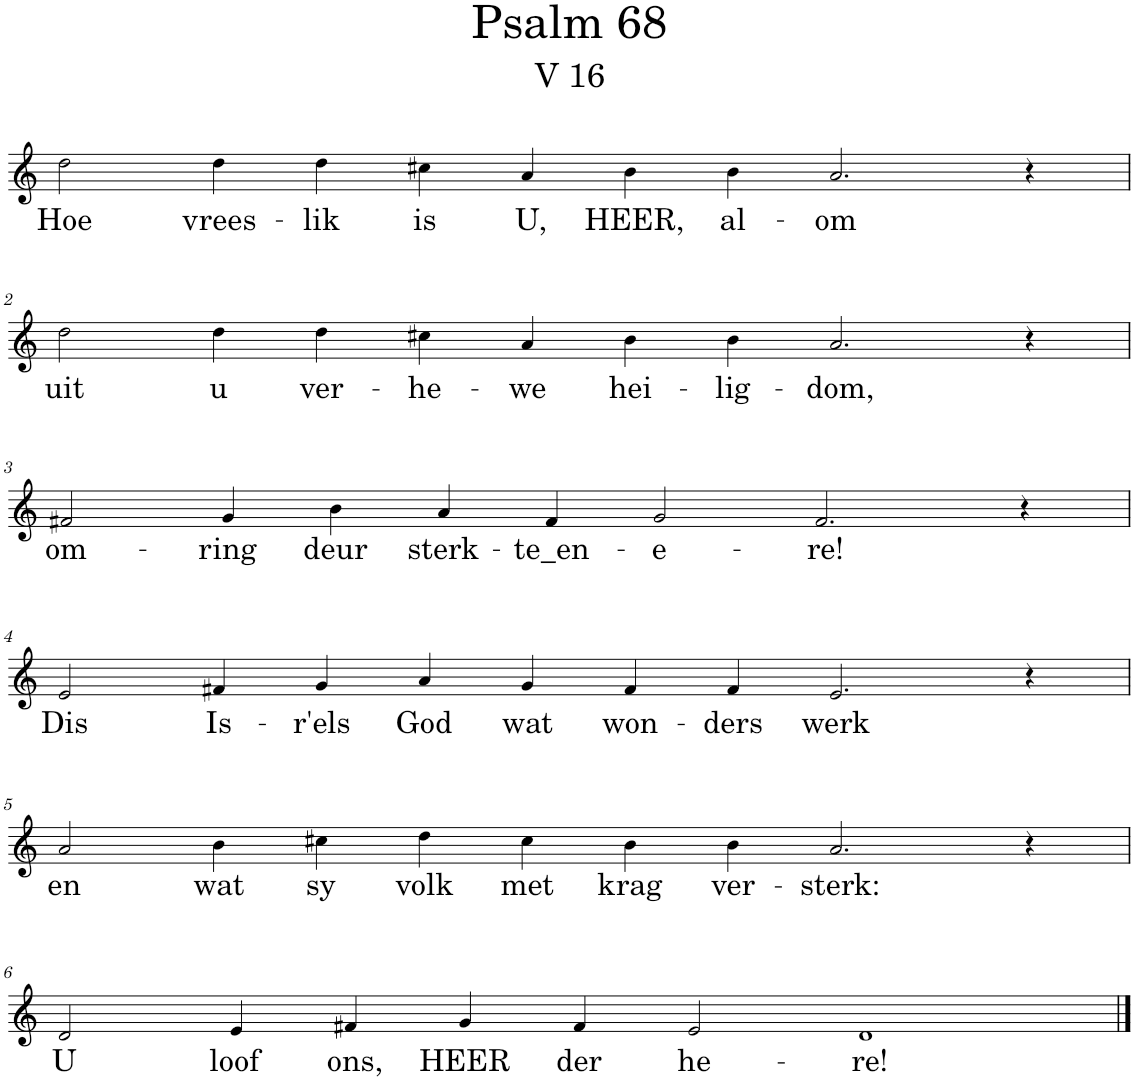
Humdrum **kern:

**kern	**text
*part1	*part1
*staff1	*staff1
*I"Pipe Organ	*
*I'Org.	*
*clefG2	*
*k[]	*
*M12/4	*
=1	=1
!	!LO:LY:b
2dd\	Hoe
!	!LO:LY:b
4dd\	vrees-
!	!LO:LY:b
4dd\	-lik
!	!LO:LY:b
4cc#X\	is
!	!LO:LY:b
4a/	U,
!	!LO:LY:b
4b\	HEER,
!	!LO:LY:b
4b\	al-
!	!LO:LY:b
2.a/	-om
4r	.
!!LO:LB:g=z
=2	=2
!	!LO:LY:b
2dd\	uit
!	!LO:LY:b
4dd\	u
!	!LO:LY:b
4dd\	ver-
!	!LO:LY:b
4cc#X\	-he-
!	!LO:LY:b
4a/	-we
!	!LO:LY:b
4b\	hei-
!	!LO:LY:b
4b\	-lig-
!	!LO:LY:b
2.a/	-dom,
4r	.
!!LO:LB:g=z
=3	=3
!	!LO:LY:b
2f#X/	om-
!	!LO:LY:b
4g/	-ring
!	!LO:LY:b
4b\	deur
!	!LO:LY:b
4a/	sterk-
!	!LO:LY:b
4f#/	-te_en-
!	!LO:LY:b
2g/	-e-
!	!LO:LY:b
2.f#/	-re!
4r	.
!!LO:LB:g=z
=4	=4
!	!LO:LY:b
2e/	Dis
!	!LO:LY:b
4f#X/	Is-
!	!LO:LY:b
4g/	-r'els
!	!LO:LY:b
4a/	God
!	!LO:LY:b
4g/	wat
!	!LO:LY:b
4f#/	won-
!	!LO:LY:b
4f#/	-ders
!	!LO:LY:b
2.e/	werk
4r	.
!!LO:LB:g=z
=5	=5
!	!LO:LY:b
2a/	en
!	!LO:LY:b
4b\	wat
!	!LO:LY:b
4cc#X\	sy
!	!LO:LY:b
4dd\	volk
!	!LO:LY:b
4cc#\	met
!	!LO:LY:b
4b\	krag
!	!LO:LY:b
4b\	ver-
!	!LO:LY:b
2.a/	-sterk:
4r	.
!!LO:LB:g=z
=6	=6
!	!LO:LY:b
2d/	U
!	!LO:LY:b
4e/	loof
!	!LO:LY:b
4f#X/	ons,
!	!LO:LY:b
4g/	HEER
!	!LO:LY:b
4f#/	der
!	!LO:LY:b
2e/	he-
!	!LO:LY:b
1d	-re!
==	==
*-	*-
